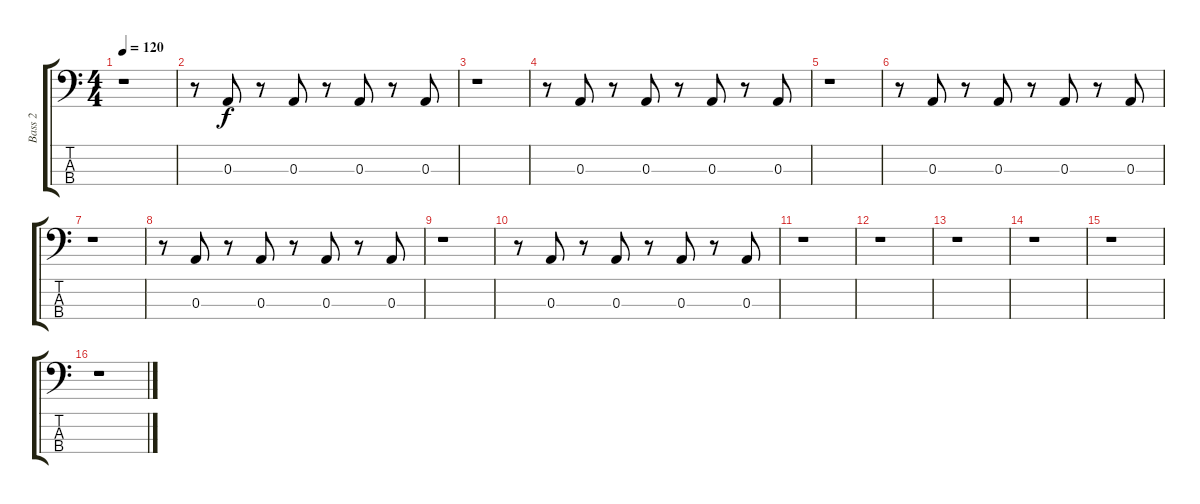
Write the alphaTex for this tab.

\track ("Bass 2" "Bass 2") {instrument electricbasspick}
\staff {score tabs}
\tuning (G2 D2 A1 E1) {hide}
\ts (4 4)
\tempo 120
\clef f4
\ks c
r.1{dy f} |
r.8 0.3.8 r.8 0.3.8 r.8 0.3.8 r.8 0.3.8 |
r.1 |
r.8 0.3.8 r.8 0.3.8 r.8 0.3.8 r.8 0.3.8 |
r.1 |
r.8 0.3.8 r.8 0.3.8 r.8 0.3.8 r.8 0.3.8 |
r.1 |
r.8 0.3.8 r.8 0.3.8 r.8 0.3.8 r.8 0.3.8 |
r.1 |
r.8 0.3.8 r.8 0.3.8 r.8 0.3.8 r.8 0.3.8 |
r.1 |
r.1 |
r.1 |
r.1 |
r.1 |
r.1
